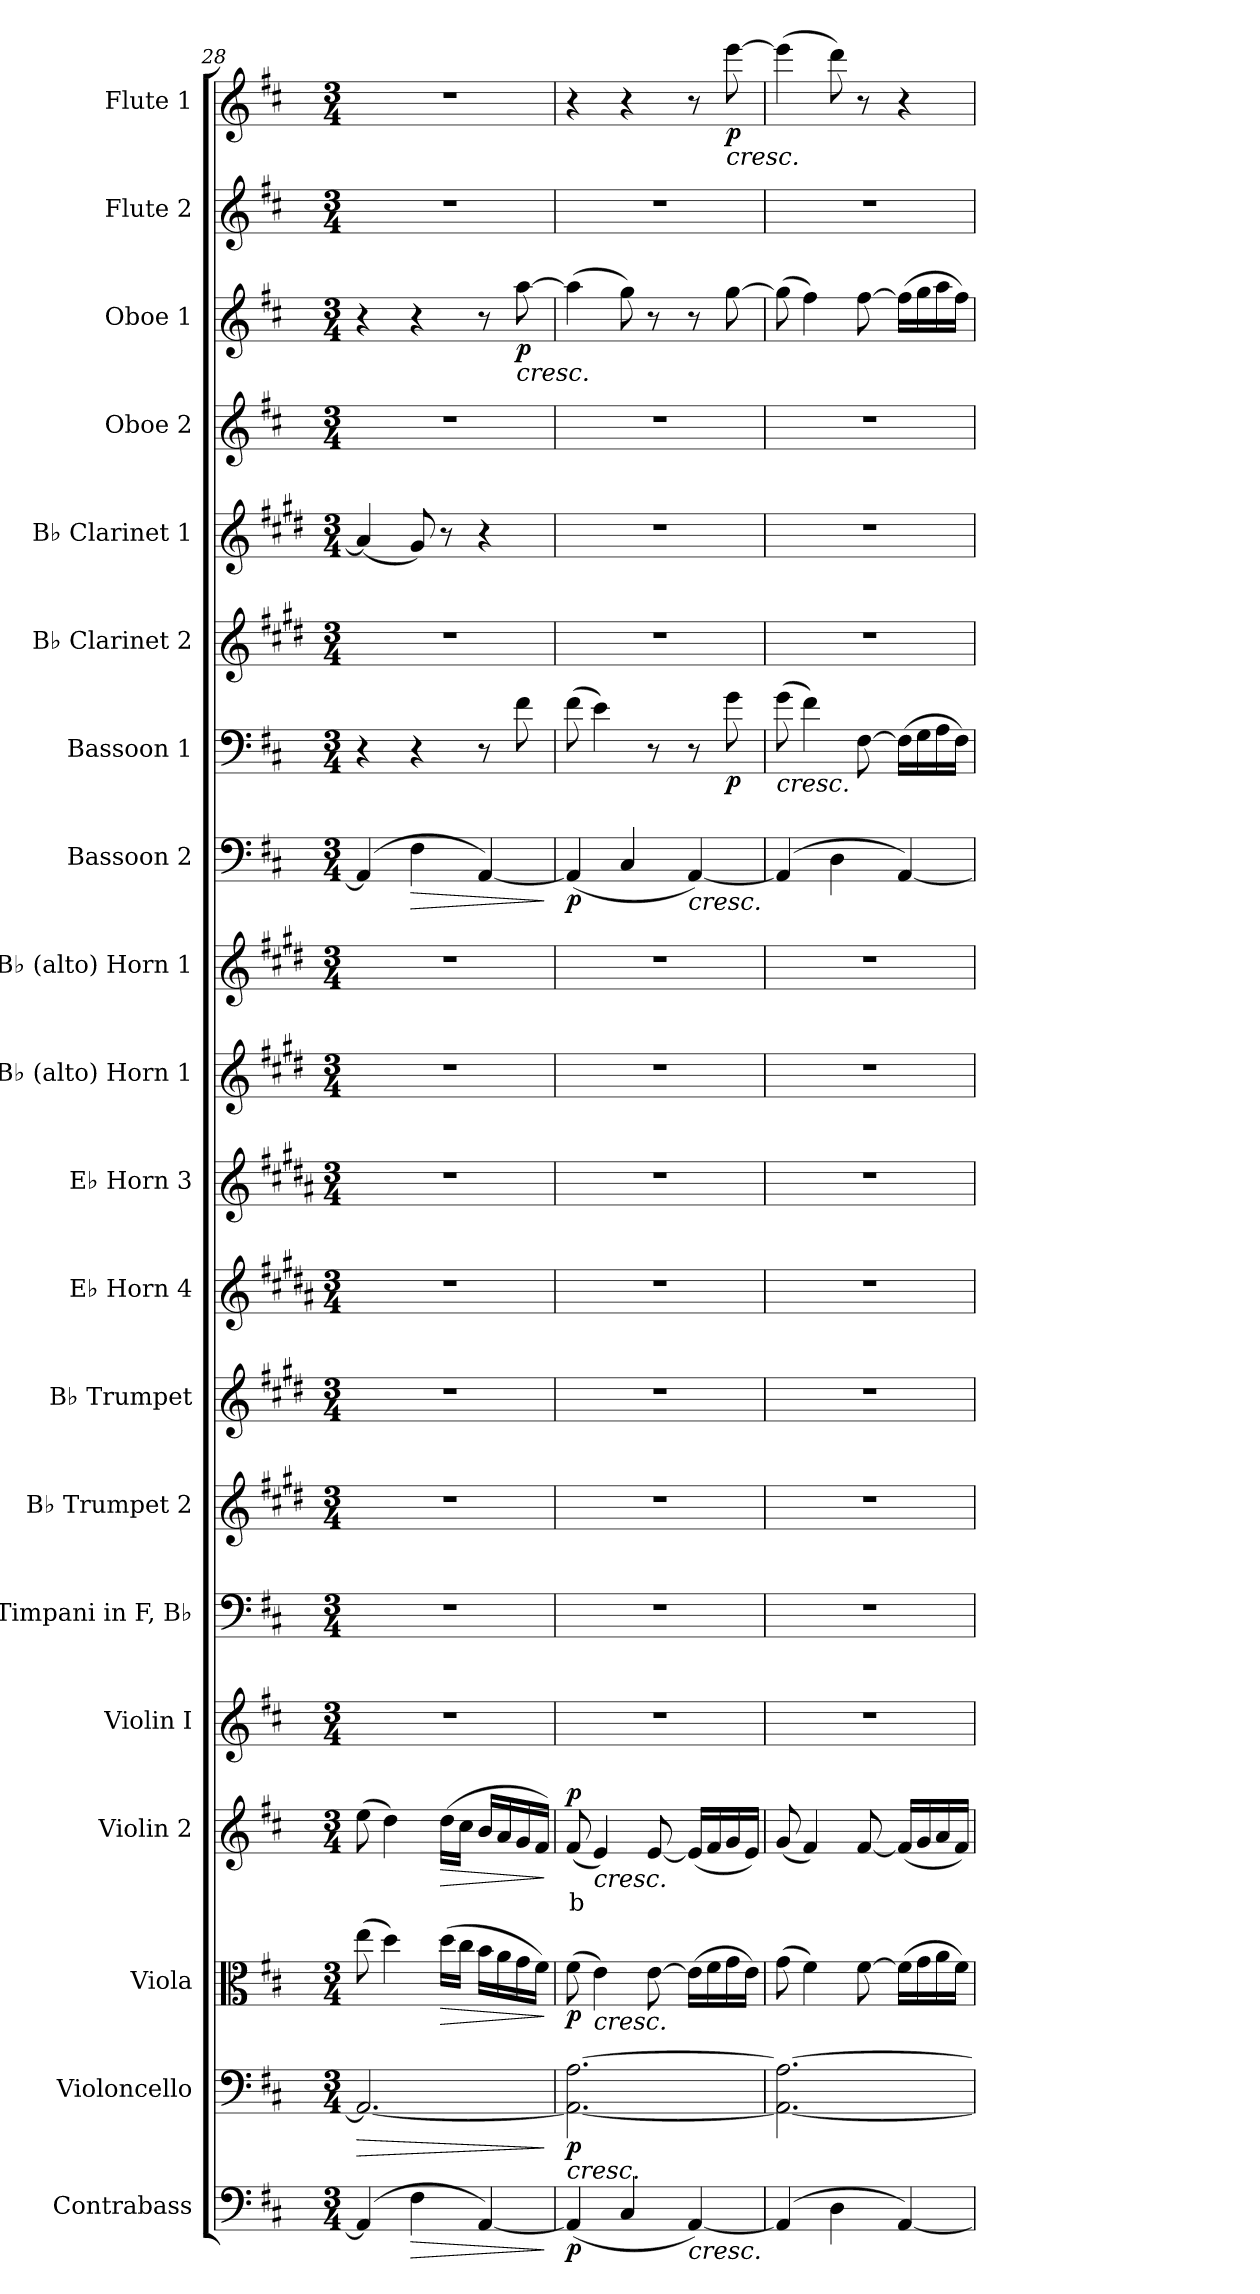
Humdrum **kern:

**kern	**dynam	**kern	**dynam	**kern	**dynam	**kern	**text	**dynam	**kern	**kern	**kern	**kern	**kern	**kern	**kern	**kern	**kern	**dynam	**kern	**dynam	**kern	**kern	**kern	**kern	**dynam	**kern	**kern	**dynam
*part20	*part20	*part19	*part19	*part18	*part18	*part17	*part17	*part17	*part16	*part15	*part14	*part13	*part12	*part11	*part10	*part9	*part8	*part8	*part7	*part7	*part6	*part5	*part4	*part3	*part3	*part2	*part1	*part1
*staff20	*staff20	*staff19	*staff19	*staff18	*staff18	*staff17	*staff17	*staff17	*staff16	*staff15	*staff14	*staff13	*staff12	*staff11	*staff10	*staff9	*staff8	*staff8	*staff7	*staff7	*staff6	*staff5	*staff4	*staff3	*staff3	*staff2	*staff1	*staff1
*I"Contrabass	*	*I"Violoncello	*	*I"Viola	*	*I"Violin 2	*	*	*I"Violin I	*I"Timpani in F, B♭	*I"B♭ Trumpet 2	*I"B♭ Trumpet	*I"E♭ Horn 4	*I"E♭ Horn 3	*I"B♭ (alto) Horn 1	*I"B♭ (alto) Horn 1	*I"Bassoon 2	*	*I"Bassoon 1	*	*I"B♭ Clarinet 2	*I"B♭ Clarinet 1	*I"Oboe 2	*I"Oboe 1	*	*I"Flute 2	*I"Flute 1	*
*I'Cb	*	*I'Vc	*	*I'Vla	*	*I'Vl 2	*	*	*I'Vl 1	*I'Timp	*I'Tpt 2	*I'Tpt 1	*I'Hn 4	*I'Hn 3	*I'Hn 2	*I'Hn 1	*I'Bsn 2	*	*I'Bsn 1	*	*I'Cl 2	*I'Cl 1	*I'Ob 2	*I'Ob 1	*	*I'Fl 2	*I'Fl 1	*
*clefF4	*	*clefF4	*	*clefC3	*	*clefG2	*	*	*clefG2	*clefF4	*clefG2	*clefG2	*clefG2	*clefG2	*clefG2	*clefG2	*clefF4	*	*clefF4	*	*clefG2	*clefG2	*clefG2	*clefG2	*	*clefG2	*clefG2	*
*ITrd7c12	*	*	*	*	*	*	*	*	*	*	*ITrd1c2	*ITrd1c2	*ITrd5c9	*ITrd5c9	*ITrd1c2	*ITrd1c2	*	*	*	*	*ITrd1c2	*ITrd1c2	*	*	*	*	*	*
*k[f#c#]	*	*k[f#c#]	*	*k[f#c#]	*	*k[f#c#]	*	*	*k[f#c#]	*k[f#c#]	*k[f#c#]	*k[f#c#]	*k[f#c#]	*k[f#c#]	*k[f#c#]	*k[f#c#]	*k[f#c#]	*	*k[f#c#]	*	*k[f#c#]	*k[f#c#]	*k[f#c#]	*k[f#c#]	*	*k[f#c#]	*k[f#c#]	*
*M3/4	*	*M3/4	*	*M3/4	*	*M3/4	*	*	*M3/4	*M3/4	*M3/4	*M3/4	*M3/4	*M3/4	*M3/4	*M3/4	*M3/4	*	*M3/4	*	*M3/4	*M3/4	*M3/4	*M3/4	*	*M3/4	*M3/4	*
=28	=28	=28	=28	=28	=28	=28	=28	=28	=28	=28	=28	=28	=28	=28	=28	=28	=28	=28	=28	=28	=28	=28	=28	=28	=28	=28	=28	=28
!	!	!	!LO:HP:b	!	!	!	!	!	!	!	!	!	!	!	!	!	!	!	!	!	!	!	!	!	!	!	!	!
(>4AAA/]	.	2.AA/_	>	(>8ee\	.	(>8ee\	.	.	2.r	2.r	2.r	2.r	2.r	2.r	2.r	2.r	(>4AA/]	.	4r	.	2.r	(<4g/]	2.r	4r	.	2.r	2.r	.
.	.	.	.	4dd\)	.	4dd\)	.	.	.	.	.	.	.	.	.	.	.	.	.	.	.	.	.	.	.	.	.	.
!	!LO:HP:b	!	!	!	!	!	!	!	!	!	!	!	!	!	!	!	!	!LO:HP:b	!	!	!	!	!	!	!	!	!	!
4FF#\	>	.	.	.	.	.	.	.	.	.	.	.	.	.	.	.	4F#\	>	4r	.	.	8f#/)	.	4r	.	.	.	.
!	!	!	!	!	!LO:HP:b	!	!	!LO:HP:b	!	!	!	!	!	!	!	!	!	!	!	!	!	!	!	!	!	!	!	!
.	.	.	.	(>16dd\LL	>	(>16dd\LL	.	>	.	.	.	.	.	.	.	.	.	.	.	.	.	8r	.	.	.	.	.	.
.	.	.	.	16cc#\JJ	.	16cc#\JJ	.	.	.	.	.	.	.	.	.	.	.	.	.	.	.	.	.	.	.	.	.	.
[4AAA/)	.	.	.	16b\LL	.	16b/LL	.	.	.	.	.	.	.	.	.	.	[4AA/)	.	8r	.	.	4r	.	8r	.	.	.	.
.	.	.	.	16a\	.	16a/	.	.	.	.	.	.	.	.	.	.	.	.	.	.	.	.	.	.	.	.	.	.
!	!	!	!	!	!	!	!	!	!	!	!	!	!	!	!	!	!	!	!	!	!	!	!	!LO:TX:b:i:t=cresc.	!	!	!	!
!	!	!	!	!	!	!	!	!	!	!	!	!	!	!	!	!	!	!	!	!	!	!	!	!	!LO:DY:b	!	!	!
.	.	.	.	16g\	.	16g/	.	.	.	.	.	.	.	.	.	.	.	.	8f#\	.	.	.	.	[8aa\	p	.	.	.
.	.	.	.	16f#\JJ)	.	16f#/JJ)	.	.	.	.	.	.	.	.	.	.	.	.	.	.	.	.	.	.	.	.	.	.
.	]	.	]	.	]	.	.	]	.	.	.	.	.	.	.	.	.	]	.	.	.	.	.	.	.	.	.	.
=29	=29	=29	=29	=29	=29	=29	=29	=29	=29	=29	=29	=29	=29	=29	=29	=29	=29	=29	=29	=29	=29	=29	=29	=29	=29	=29	=29	=29
!	!	!LO:TX:b:i:t=cresc.	!	!	!	!	!	!	!	!	!	!	!	!	!	!	!	!	!	!	!	!	!	!	!	!	!	!
!	!LO:DY:b	!	!LO:DY:b	!	!LO:DY:b	!	!LO:LY:b:color=#FF0000	!LO:DY:b	!	!	!	!	!	!	!	!	!	!LO:DY:b	!	!	!	!	!	!	!	!	!	!
(<4AAA/]	p	2.AA\_ [2.A\	p	(>8f#\	p	(<8f#/	b	p	2.r	2.r	2.r	2.r	2.r	2.r	2.r	2.r	(<4AA/]	p	(>8f#\	.	2.r	2.r	2.r	(>4aa\]	.	2.r	4r	.
!	!	!	!	!	!	!LO:TX:b:i:t=cresc.	!	!	!	!	!	!	!	!	!	!	!	!	!	!	!	!	!	!	!	!	!	!
!	!	!	!	!LO:TX:b:i:t=cresc.	!	!	!	!	!	!	!	!	!	!	!	!	!	!	!	!	!	!	!	!	!	!	!	!
.	.	.	.	4e\)	.	4e/)	.	.	.	.	.	.	.	.	.	.	.	.	4e\)	.	.	.	.	.	.	.	.	.
4CC#/	.	.	.	.	.	.	.	.	.	.	.	.	.	.	.	.	4C#/	.	.	.	.	.	.	8gg\)	.	.	4r	.
.	.	.	.	[8e\	.	[8e/	.	.	.	.	.	.	.	.	.	.	.	.	8r	.	.	.	.	8r	.	.	.	.
!	!	!	!	!	!	!	!	!	!	!	!	!	!	!	!	!	!LO:TX:b:i:t=cresc.	!	!	!	!	!	!	!	!	!	!	!
!LO:TX:b:i:t=cresc.	!	!	!	!	!	!	!	!	!	!	!	!	!	!	!	!	!	!	!	!	!	!	!	!	!	!	!	!
[4AAA/)	.	.	.	(>16e\LL]	.	(<16e/LL]	.	.	.	.	.	.	.	.	.	.	[4AA/)	.	8r	.	.	.	.	8r	.	.	8r	.
.	.	.	.	16f#\	.	16f#/	.	.	.	.	.	.	.	.	.	.	.	.	.	.	.	.	.	.	.	.	.	.
!	!	!	!	!	!	!	!	!	!	!	!	!	!	!	!	!	!	!	!	!	!	!	!	!	!	!	!LO:TX:b:i:t=cresc.	!
!	!	!	!	!	!	!	!	!	!	!	!	!	!	!	!	!	!	!	!	!LO:DY:b	!	!	!	!	!	!	!	!LO:DY:b
.	.	.	.	16g\	.	16g/	.	.	.	.	.	.	.	.	.	.	.	.	8g\	p	.	.	.	[8gg\	.	.	[8eee\	p
.	.	.	.	16e\JJ)	.	16e/JJ)	.	.	.	.	.	.	.	.	.	.	.	.	.	.	.	.	.	.	.	.	.	.
=30	=30	=30	=30	=30	=30	=30	=30	=30	=30	=30	=30	=30	=30	=30	=30	=30	=30	=30	=30	=30	=30	=30	=30	=30	=30	=30	=30	=30
!	!	!	!	!	!	!	!	!	!	!	!	!	!	!	!	!	!	!	!LO:TX:b:i:t=cresc.	!	!	!	!	!	!	!	!	!
(>4AAA/]	.	2.AA\_ 2.A\_	.	(>8g\	.	(<8g/	.	.	2.r	2.r	2.r	2.r	2.r	2.r	2.r	2.r	(>4AA/]	.	(>8g\	.	2.r	2.r	2.r	(>8gg\]	.	2.r	(>4eee\]	.
.	.	.	.	4f#\)	.	4f#/)	.	.	.	.	.	.	.	.	.	.	.	.	4f#\)	.	.	.	.	4ff#\)	.	.	.	.
4DD\	.	.	.	.	.	.	.	.	.	.	.	.	.	.	.	.	4D\	.	.	.	.	.	.	.	.	.	8ddd\)	.
.	.	.	.	[8f#\	.	[8f#/	.	.	.	.	.	.	.	.	.	.	.	.	[8F#\	.	.	.	.	[8ff#\	.	.	8r	.
[4AAA/)	.	.	.	(>16f#\LL]	.	(<16f#/LL]	.	.	.	.	.	.	.	.	.	.	[4AA/)	.	(>16F#\LL]	.	.	.	.	(>16ff#\LL]	.	.	4r	.
.	.	.	.	16g\	.	16g/	.	.	.	.	.	.	.	.	.	.	.	.	16G\	.	.	.	.	16gg\	.	.	.	.
.	.	.	.	16a\	.	16a/	.	.	.	.	.	.	.	.	.	.	.	.	16A\	.	.	.	.	16aa\	.	.	.	.
.	.	.	.	16f#\JJ)	.	16f#/JJ)	.	.	.	.	.	.	.	.	.	.	.	.	16F#\JJ)	.	.	.	.	16ff#\JJ)	.	.	.	.
=	=	=	=	=	=	=	=	=	=	=	=	=	=	=	=	=	=	=	=	=	=	=	=	=	=	=	=	=
*-	*-	*-	*-	*-	*-	*-	*-	*-	*-	*-	*-	*-	*-	*-	*-	*-	*-	*-	*-	*-	*-	*-	*-	*-	*-	*-	*-	*-
